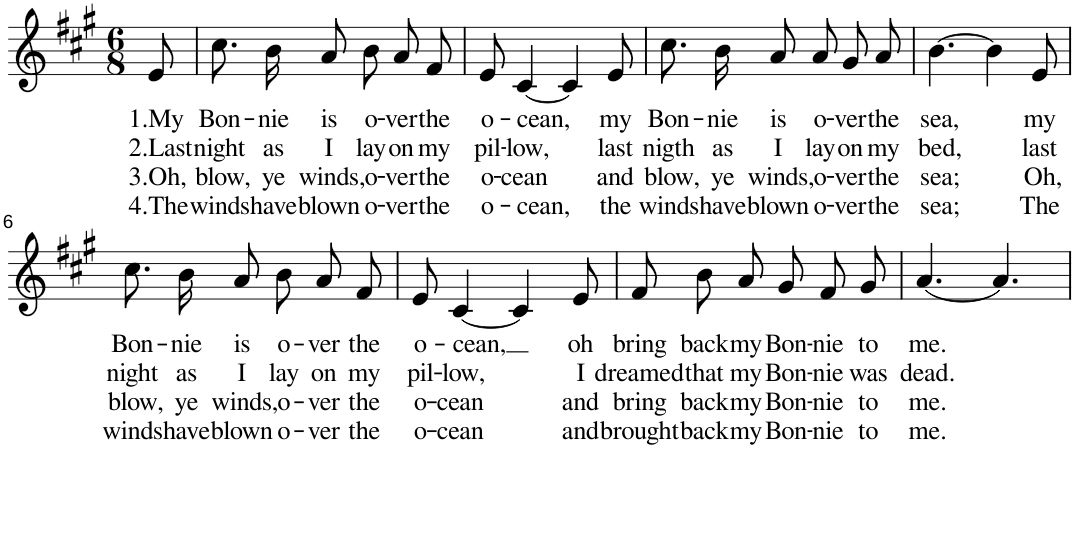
**kern	**text	**text	**text	**text
*part1	*part1	*part1	*part1	*part1
*staff1	*staff1	*staff1	*staff1	*staff1
*I"[Voice]	*	*	*	*
*I'Voice	*	*	*	*
*clefG2	*	*	*	*
*k[f#c#g#]	*	*	*	*
*A:	*	*	*	*
*M6/8	*	*	*	*
=1	=1	=1	=1	=1
!	!LO:LY:b	!LO:LY:b	!LO:LY:b	!LO:LY:b
8e/	1.My	2.Last	3.Oh,	4.The
=2	=2	=2	=2	=2
!	!LO:LY:b	!LO:LY:b	!LO:LY:b	!LO:LY:b
8.cc#\L	Bon-	night	blow,	winds
!	!LO:LY:b	!LO:LY:b	!LO:LY:b	!LO:LY:b
16b\K	-nie	as	ye	have
!	!LO:LY:b	!LO:LY:b	!LO:LY:b	!LO:LY:b
8a\J	is	I	winds,	blown
!	!LO:LY:b	!LO:LY:b	!LO:LY:b	!LO:LY:b
8b/L	o-	lay	o-	o-
!	!LO:LY:b	!LO:LY:b	!LO:LY:b	!LO:LY:b
8a/	-ver	on	-ver	-ver
!	!LO:LY:b	!LO:LY:b	!LO:LY:b	!LO:LY:b
8f#/J	the	my	the	the
=3	=3	=3	=3	=3
!	!LO:LY:b	!LO:LY:b	!LO:LY:b	!LO:LY:b
8e/	o-	pil-	o-	o-
!	!LO:LY:b	!LO:LY:b	!LO:LY:b	!LO:LY:b
[4c#/	-cean,	-low,	-cean	-cean,
4c#/]	.	.	.	.
!	!LO:LY:b	!LO:LY:b	!LO:LY:b	!LO:LY:b
8e/	my	last	and	the
=4	=4	=4	=4	=4
!	!LO:LY:b	!LO:LY:b	!LO:LY:b	!LO:LY:b
8.cc#\L	Bon-	nigth	blow,	winds
!	!LO:LY:b	!LO:LY:b	!LO:LY:b	!LO:LY:b
16b\K	-nie	as	ye	have
!	!LO:LY:b	!LO:LY:b	!LO:LY:b	!LO:LY:b
8a\J	is	I	winds,	blown
!	!LO:LY:b	!LO:LY:b	!LO:LY:b	!LO:LY:b
8a/L	o-	lay	o-	o-
!	!LO:LY:b	!LO:LY:b	!LO:LY:b	!LO:LY:b
8g#/	-ver	on	-ver	-ver
!	!LO:LY:b	!LO:LY:b	!LO:LY:b	!LO:LY:b
8a/J	the	my	the	the
=5	=5	=5	=5	=5
!	!LO:LY:b	!LO:LY:b	!LO:LY:b	!LO:LY:b
[4.b\	sea,	bed,	sea;	sea;
4b\]	.	.	.	.
!	!LO:LY:b	!LO:LY:b	!LO:LY:b	!LO:LY:b
8e/	my	last	Oh,	The
!!LO:LB:g=z
=6	=6	=6	=6	=6
!	!LO:LY:b	!LO:LY:b	!LO:LY:b	!LO:LY:b
8.cc#\L	Bon-	night	blow,	winds
!	!LO:LY:b	!LO:LY:b	!LO:LY:b	!LO:LY:b
16b\K	-nie	as	ye	have
!	!LO:LY:b	!LO:LY:b	!LO:LY:b	!LO:LY:b
8a\J	is	I	winds,	blown
!	!LO:LY:b	!LO:LY:b	!LO:LY:b	!LO:LY:b
8b/L	o-	lay	o-	o-
!	!LO:LY:b	!LO:LY:b	!LO:LY:b	!LO:LY:b
8a/	-ver	on	-ver	-ver
!	!LO:LY:b	!LO:LY:b	!LO:LY:b	!LO:LY:b
8f#/J	the	my	the	the
=7	=7	=7	=7	=7
!	!LO:LY:b	!LO:LY:b	!LO:LY:b	!LO:LY:b
8e/	o-	pil-	o-	o-
!	!LO:LY:b	!LO:LY:b	!LO:LY:b	!LO:LY:b
[4c#/	-cean,	-low,	-cean	-cean
4c#/]	.	.	.	.
!	!LO:LY:b	!LO:LY:b	!LO:LY:b	!LO:LY:b
8e/	oh	I	and	and
=8	=8	=8	=8	=8
!	!LO:LY:b	!LO:LY:b	!LO:LY:b	!LO:LY:b
8f#/L	bring	dreamed	bring	brought
!	!LO:LY:b	!LO:LY:b	!LO:LY:b	!LO:LY:b
8b/	back	that	back	back
!	!LO:LY:b	!LO:LY:b	!LO:LY:b	!LO:LY:b
8a/J	my	my	my	my
!	!LO:LY:b	!LO:LY:b	!LO:LY:b	!LO:LY:b
8g#/L	Bon-	Bon-	Bon-	Bon-
!	!LO:LY:b	!LO:LY:b	!LO:LY:b	!LO:LY:b
8f#/	-nie	-nie	-nie	-nie
!	!LO:LY:b	!LO:LY:b	!LO:LY:b	!LO:LY:b
8g#/J	to	was	to	to
=9	=9	=9	=9	=9
!	!LO:LY:b	!LO:LY:b	!LO:LY:b	!LO:LY:b
[4.a/	me.	dead.	me.	me.
4.a/]	.	.	.	.
=	=	=	=	=
*-	*-	*-	*-	*-
